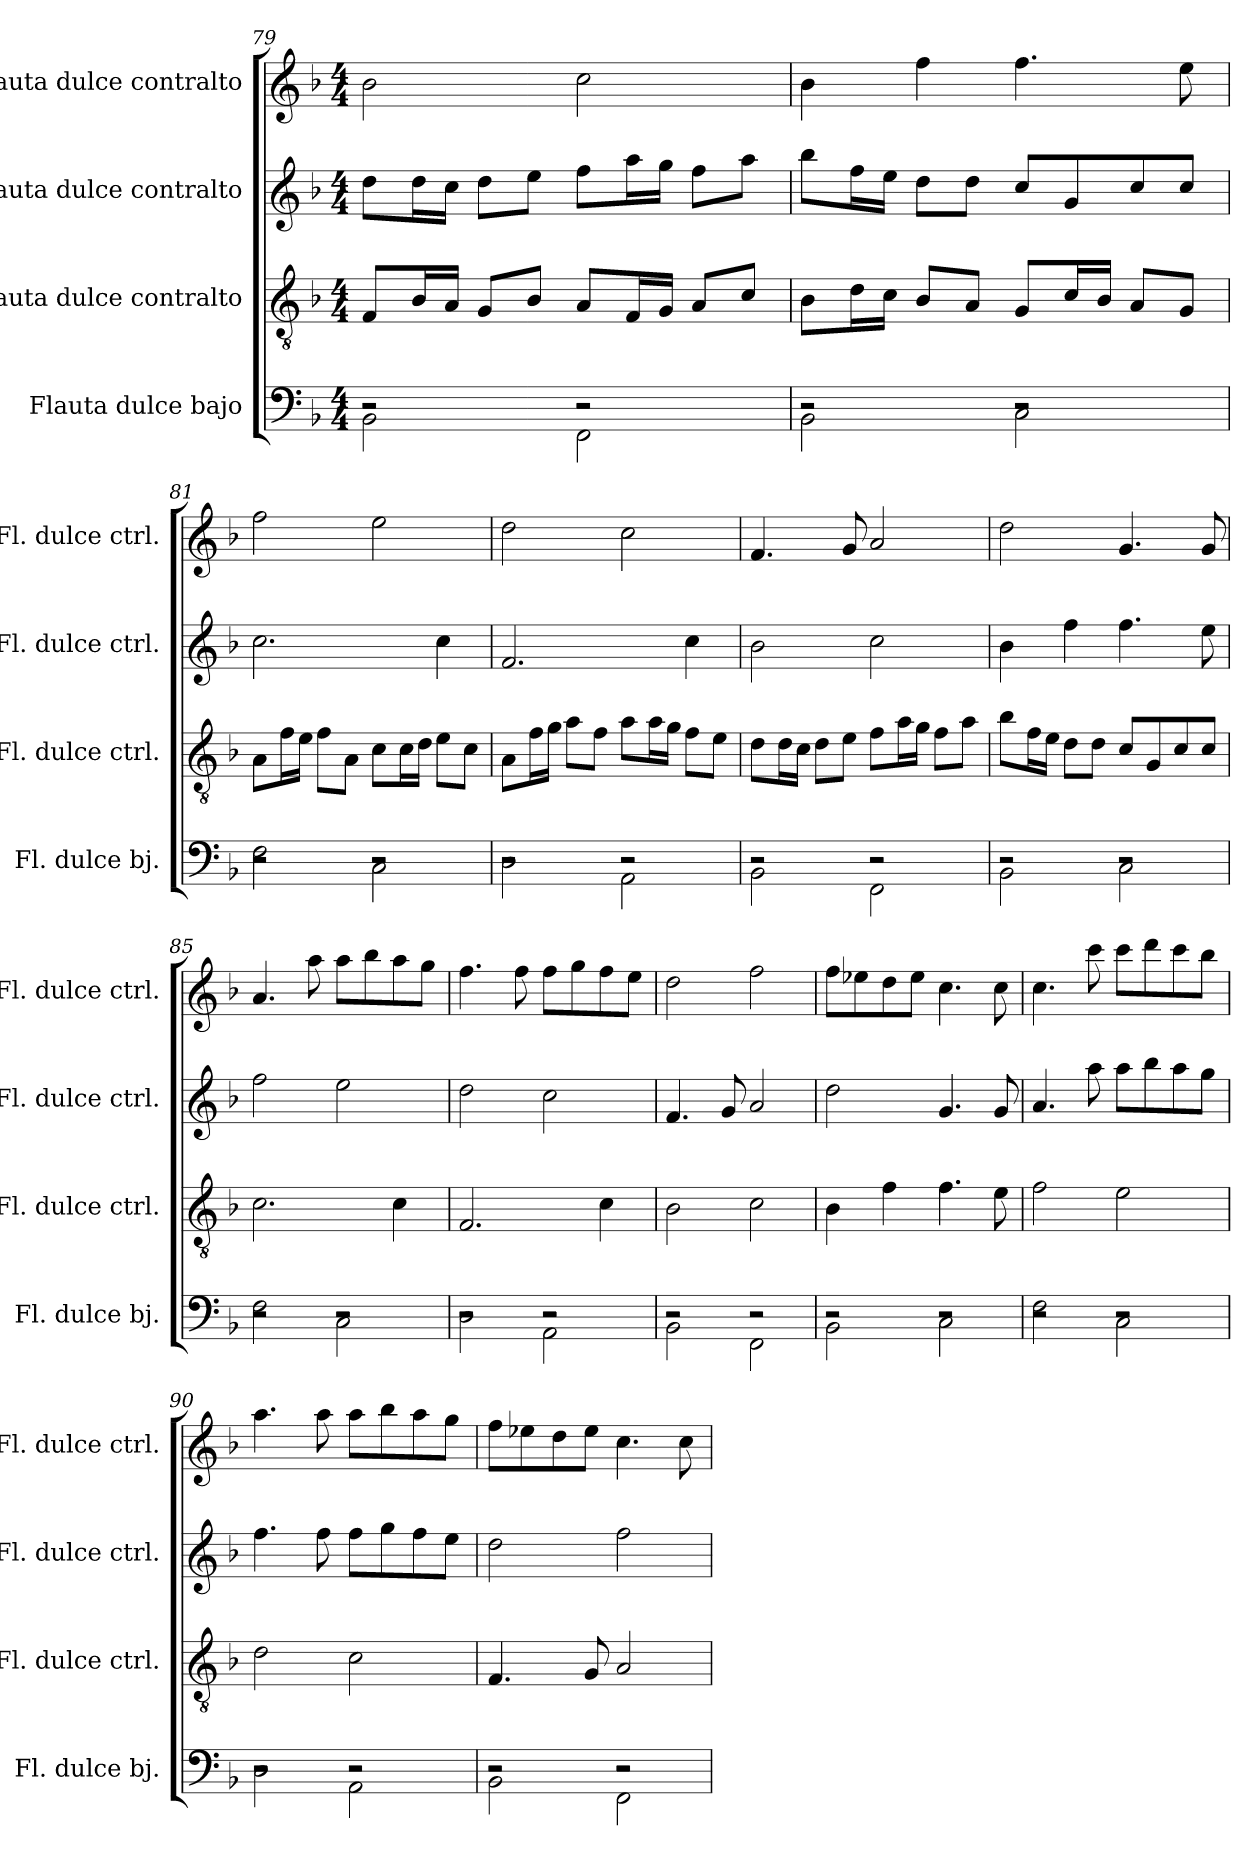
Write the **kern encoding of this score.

**kern	**kern	**kern	**kern
*part4	*part3	*part2	*part1
*staff4	*staff3	*staff2	*staff1
*I"Flauta dulce bajo	*I"Flauta dulce contralto	*I"Flauta dulce contralto	*I"Flauta dulce contralto
*I'Fl. dulce bj.	*I'Fl. dulce ctrl.	*I'Fl. dulce ctrl.	*I'Fl. dulce ctrl.
*clefF4	*clefGv2	*clefG2	*clefG2
*k[b-]	*k[b-]	*k[b-]	*k[b-]
*M4/4	*M4/4	*M4/4	*M4/4
=79	=79	=79	=79
*^	*	*	*
*	*^	*	*	*
*	*	*^	*	*	*
2r	2r	2r	2BB-\	8F/L	8dd\L	2b-\
.	.	.	.	16B-/L	16dd\L	.
.	.	.	.	16A/JJ	16cc\JJ	.
.	.	.	.	8G/L	8dd\L	.
.	.	.	.	8B-/J	8ee\J	.
2r	2r	2r	2FF\	8A/L	8ff\L	2cc\
.	.	.	.	16F/L	16aa\L	.
.	.	.	.	16G/JJ	16gg\JJ	.
.	.	.	.	8A/L	8ff\L	.
.	.	.	.	8c/J	8aa\J	.
!!LO:LB:g=z
=80	=80	=80	=80	=80	=80	=80
2r	2r	2r	2BB-\	8B-\L	8bb-\L	4b-\
.	.	.	.	16d\L	16ff\L	.
.	.	.	.	16c\JJ	16ee\JJ	.
.	.	.	.	8B-/L	8dd\L	4ff\
.	.	.	.	8A/J	8dd\J	.
2r	2r	2r	2C\	8G/L	8cc/L	4.ff\
.	.	.	.	16c/L	8g/	.
.	.	.	.	16B-/JJ	.	.
.	.	.	.	8A/L	8cc/	.
.	.	.	.	8G/J	8cc/J	8ee\
=81	=81	=81	=81	=81	=81	=81
2r	2r	2r	2F\	8A\L	2.cc\	2ff\
.	.	.	.	16f\L	.	.
.	.	.	.	16e\JJ	.	.
.	.	.	.	8f\L	.	.
.	.	.	.	8A\J	.	.
2r	2r	2r	2C\	8c\L	.	2ee\
.	.	.	.	16c\L	.	.
.	.	.	.	16d\JJ	.	.
.	.	.	.	8e\L	4cc\	.
.	.	.	.	8c\J	.	.
=82	=82	=82	=82	=82	=82	=82
2r	2r	2r	2D\	8A\L	2.f/	2dd\
.	.	.	.	16f\L	.	.
.	.	.	.	16g\JJ	.	.
.	.	.	.	8a\L	.	.
.	.	.	.	8f\J	.	.
2r	2r	2r	2AA\	8a\L	.	2cc\
.	.	.	.	16a\L	.	.
.	.	.	.	16g\JJ	.	.
.	.	.	.	8f\L	4cc\	.
.	.	.	.	8e\J	.	.
!!LO:LB:g=z
=83	=83	=83	=83	=83	=83	=83
2r	2r	2r	2BB-\	8d\L	2b-\	4.f/
.	.	.	.	16d\L	.	.
.	.	.	.	16c\JJ	.	.
.	.	.	.	8d\L	.	.
.	.	.	.	8e\J	.	8g/
2r	2r	2r	2FF\	8f\L	2cc\	2a/
.	.	.	.	16a\L	.	.
.	.	.	.	16g\JJ	.	.
.	.	.	.	8f\L	.	.
.	.	.	.	8a\J	.	.
=84	=84	=84	=84	=84	=84	=84
2r	2r	2r	2BB-\	8b-\L	4b-\	2dd\
.	.	.	.	16f\L	.	.
.	.	.	.	16e\JJ	.	.
.	.	.	.	8d\L	4ff\	.
.	.	.	.	8d\J	.	.
2r	2r	2r	2C\	8c/L	4.ff\	4.g/
.	.	.	.	8G/	.	.
.	.	.	.	8c/	.	.
.	.	.	.	8c/J	8ee\	8g/
=85	=85	=85	=85	=85	=85	=85
2r	2r	2r	2F\	2.c\	2ff\	4.a/
.	.	.	.	.	.	8aa\
2r	2r	2r	2C\	.	2ee\	8aa\L
.	.	.	.	.	.	8bb-\
.	.	.	.	4c\	.	8aa\
.	.	.	.	.	.	8gg\J
=86	=86	=86	=86	=86	=86	=86
2r	2r	2r	2D\	2.F/	2dd\	4.ff\
.	.	.	.	.	.	8ff\
2r	2r	2r	2AA\	.	2cc\	8ff\L
.	.	.	.	.	.	8gg\
.	.	.	.	4c\	.	8ff\
.	.	.	.	.	.	8ee\J
!!LO:PB:g=z
=87	=87	=87	=87	=87	=87	=87
2r	2r	2r	2BB-\	2B-\	4.f/	2dd\
.	.	.	.	.	8g/	.
2r	2r	2r	2FF\	2c\	2a/	2ff\
=88	=88	=88	=88	=88	=88	=88
2r	2r	2r	2BB-\	4B-\	2dd\	8ff\L
.	.	.	.	.	.	8ee-X\
.	.	.	.	4f\	.	8dd\
.	.	.	.	.	.	8ee-\J
2r	2r	2r	2C\	4.f\	4.g/	4.cc\
.	.	.	.	8e\	8g/	8cc\
=89	=89	=89	=89	=89	=89	=89
2r	2r	2r	2F\	2f\	4.a/	4.cc\
.	.	.	.	.	8aa\	8ccc\
2r	2r	2r	2C\	2e\	8aa\L	8ccc\L
.	.	.	.	.	8bb-\	8ddd\
.	.	.	.	.	8aa\	8ccc\
.	.	.	.	.	8gg\J	8bb-\J
=90	=90	=90	=90	=90	=90	=90
2r	2r	2r	2D\	2d\	4.ff\	4.aa\
.	.	.	.	.	8ff\	8aa\
2r	2r	2r	2AA\	2c\	8ff\L	8aa\L
.	.	.	.	.	8gg\	8bb-\
.	.	.	.	.	8ff\	8aa\
.	.	.	.	.	8ee\J	8gg\J
!!LO:LB:g=z
=91	=91	=91	=91	=91	=91	=91
2r	2r	2r	2BB-\	4.F/	2dd\	8ff\L
.	.	.	.	.	.	8ee-X\
.	.	.	.	.	.	8dd\
.	.	.	.	8G/	.	8ee-\J
2r	2r	2r	2FF\	2A/	2ff\	4.cc\
.	.	.	.	.	.	8cc\
*v	*v	*v	*v	*	*	*
=	=	=	=
*-	*-	*-	*-
